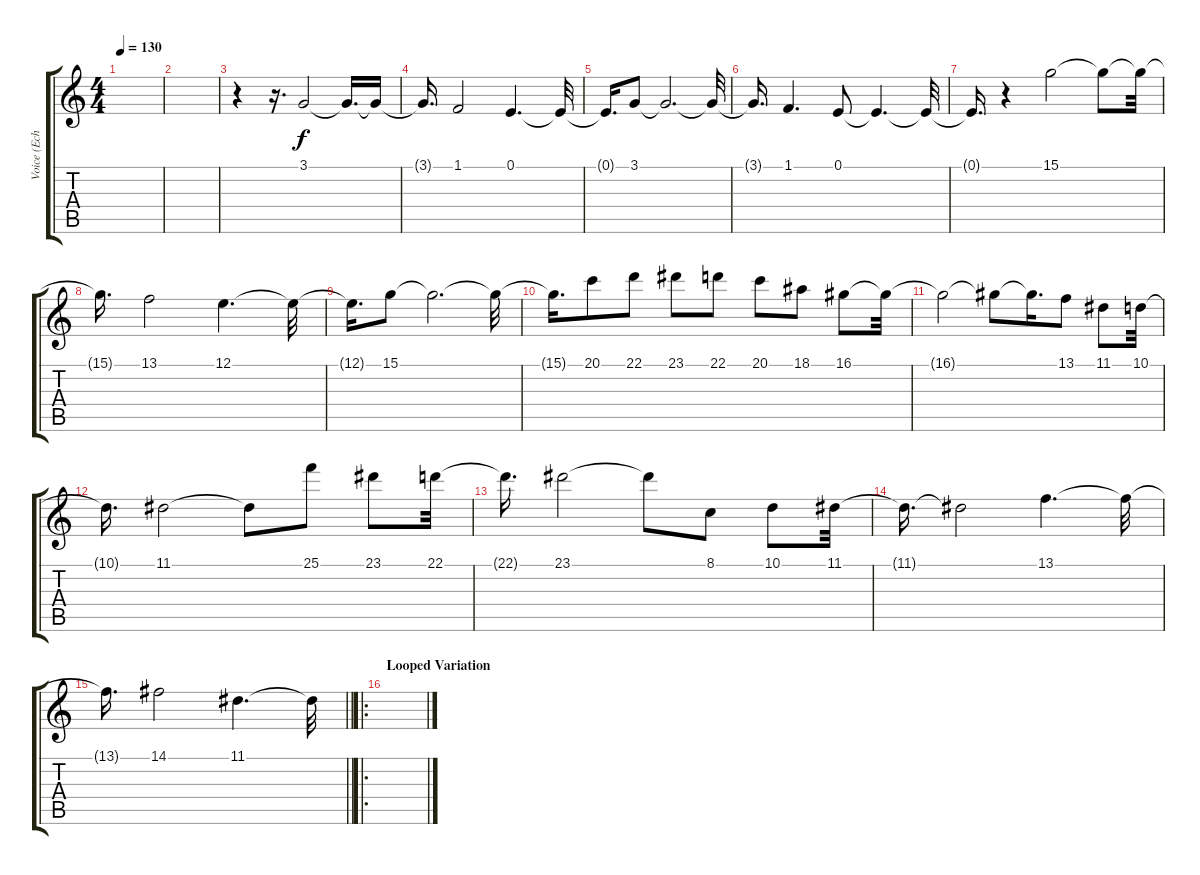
\track ("Voice (Echo 2)" "Voice (Ech") {instrument choiraahs}
\staff {score tabs}
\tuning (E4 B3 G3 D3 A2 E2) {hide}
\ts (4 4)
\tempo 130
\clef g2
\ks c
|
|
r.4 r.16{d} 3.1.2 3.1{t}.16{d} 3.1{t}.16 |
3.1{t}.16{d} 1.1.2 0.1.4{d} 0.1{t}.32 |
0.1{t}.16{d} 3.1.8 3.1{t}.2{d} 3.1{t}.32 |
3.1{t}.16{d} 1.1.4{d} 0.1.8 0.1{t}.4{d} 0.1{t}.32 |
0.1{t}.16{d} r.4 15.1.2 15.1{t}.8 15.1{t}.32 |
15.1{t}.16{d} 13.1.2 12.1.4{d} 12.1{t}.32 |
12.1{t}.16{d} 15.1.8 15.1{t}.2{d} 15.1{t}.32 |
15.1{t}.16{d} 20.1.8 22.1.8 23.1.8 22.1.8 20.1.8 18.1.8 16.1.8 16.1{t}.32 |
16.1{t}.2 16.1{t}.8 16.1{t}.16{d} 13.1.8 11.1.8 10.1.32 |
10.1{t}.16{d} 11.1.2 11.1{t}.8 25.1.8 23.1.8 22.1.32 |
22.1{t}.16{d} 23.1.2 23.1{t}.8 8.1.8 10.1.8 11.1.32 |
11.1{t}.16{d} 11.1{t}.2 13.1.4{d} 13.1{t}.32 |
\barLineRight lightlight
13.1{t}.16{d} 14.1.2 11.1.4{d} 11.1{t}.32 |
\ro
\section ("" "Looped Variation")
